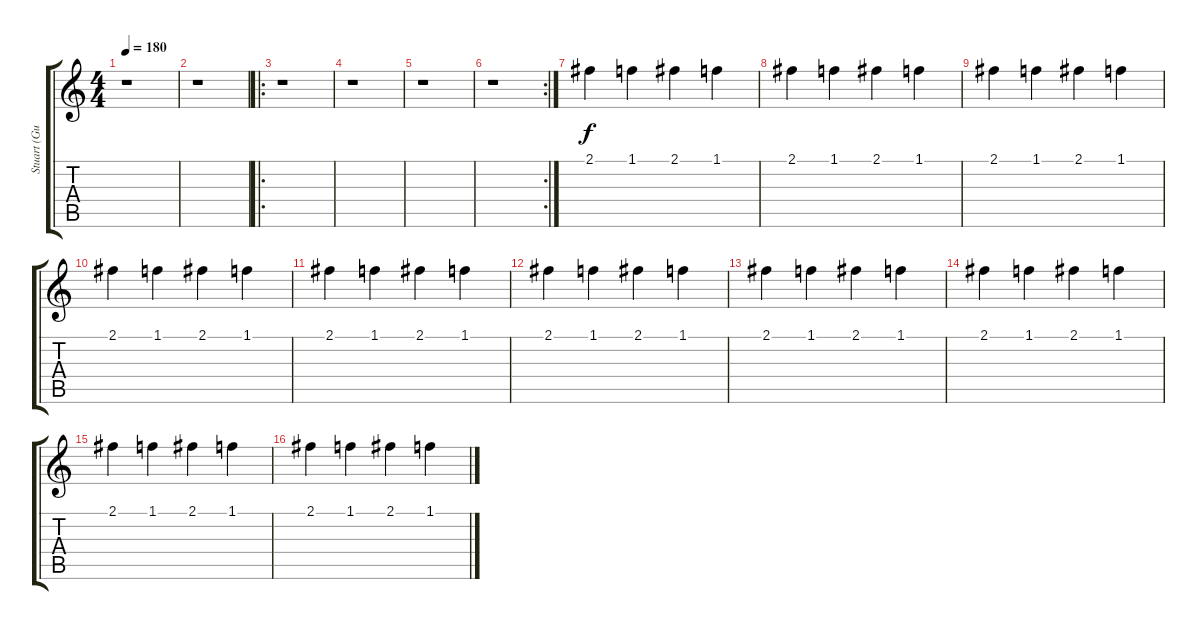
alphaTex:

\track ("Stuart (Guitar)" "Stuart (Gu") {instrument distortionguitar}
\staff {score tabs}
\tuning (E4 B3 G3 D3 A2 D2) {hide}
\ts (4 4)
\tempo 180
\clef g2
\ks c
r.1{dy f} |
r.1 |
\ro
r.1 |
r.1 |
r.1 |
\rc 2
r.1{volume 0} |
2.1.4{volume 13} 1.1.4 2.1.4 1.1.4 |
2.1.4 1.1.4 2.1.4 1.1.4 |
2.1.4 1.1.4 2.1.4 1.1.4 |
2.1.4 1.1.4 2.1.4 1.1.4 |
2.1.4 1.1.4 2.1.4 1.1.4 |
2.1.4 1.1.4 2.1.4 1.1.4 |
2.1.4 1.1.4 2.1.4 1.1.4 |
2.1.4 1.1.4 2.1.4 1.1.4 |
2.1.4 1.1.4 2.1.4 1.1.4 |
2.1.4 1.1.4 2.1.4 1.1.4
